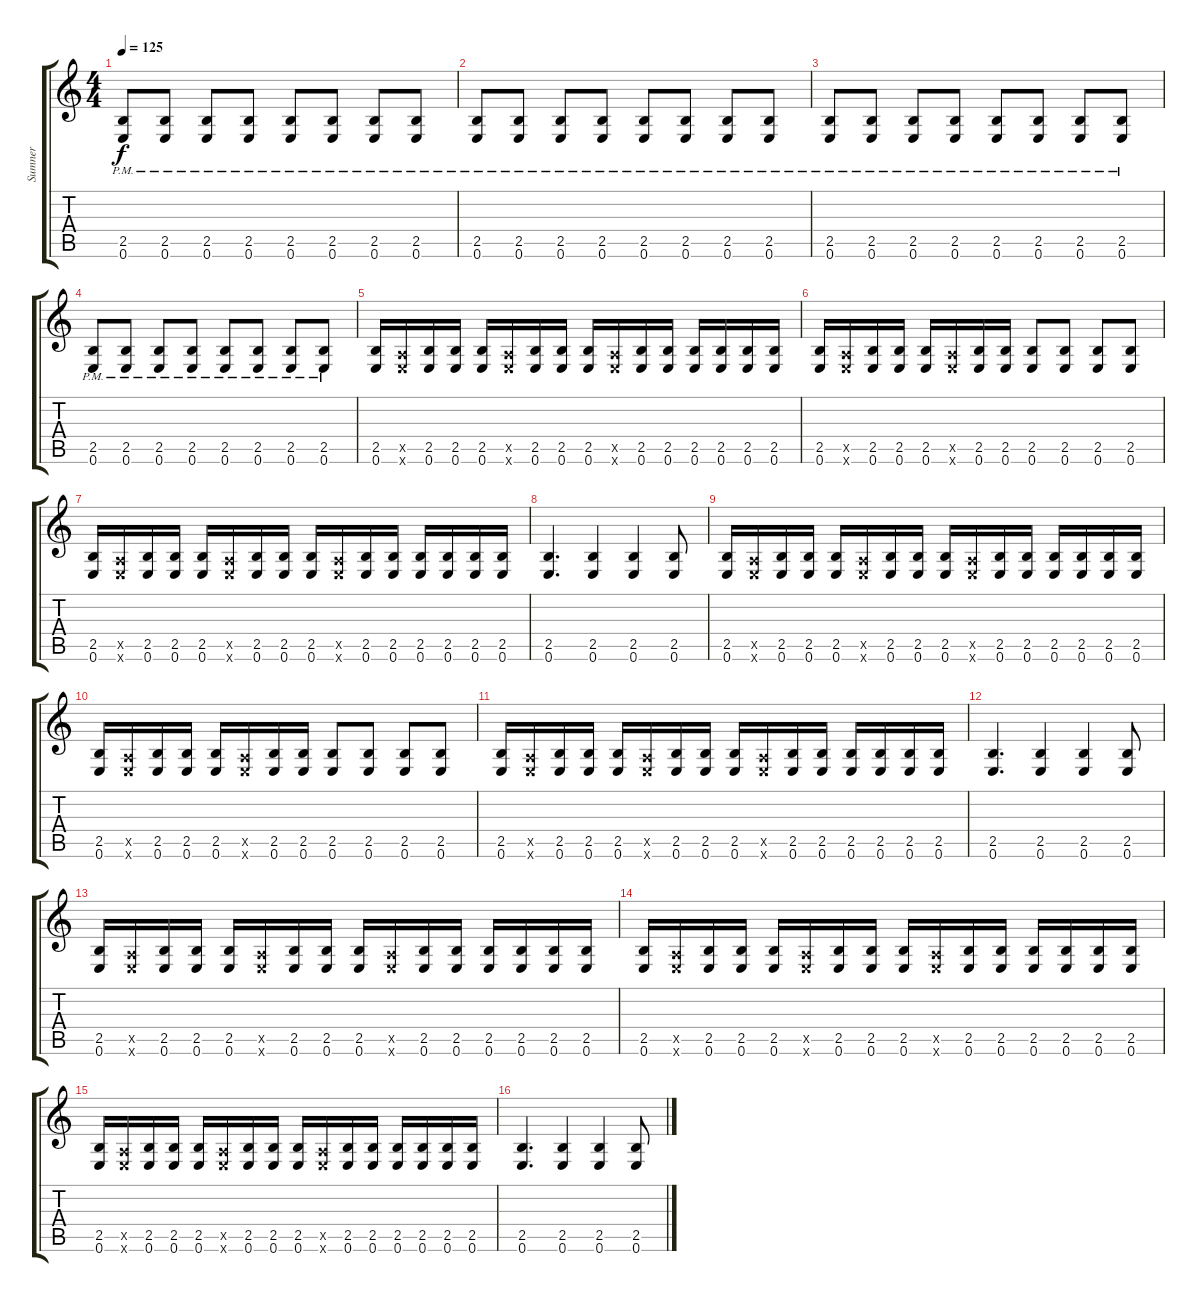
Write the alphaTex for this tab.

\track ("Sumner" "Sumner") {instrument overdrivenguitar}
\staff {score tabs}
\tuning (E4 B3 G3 D3 A2 E2) {hide}
\ts (4 4)
\tempo 125
\clef g2
\ks c
(2.5{pm} 0.6).8{dy f volume 13} (2.5{pm} 0.6).8 (2.5{pm} 0.6).8 (2.5{pm} 0.6).8 (2.5{pm} 0.6).8 (2.5{pm} 0.6).8 (2.5{pm} 0.6).8 (2.5{pm} 0.6).8 |
(2.5{pm} 0.6).8 (2.5{pm} 0.6).8 (2.5{pm} 0.6).8 (2.5{pm} 0.6).8 (2.5{pm} 0.6).8 (2.5{pm} 0.6).8 (2.5{pm} 0.6).8 (2.5{pm} 0.6).8 |
(2.5{pm} 0.6).8 (2.5{pm} 0.6).8 (2.5{pm} 0.6).8 (2.5{pm} 0.6).8 (2.5{pm} 0.6).8 (2.5{pm} 0.6).8 (2.5{pm} 0.6).8 (2.5{pm} 0.6).8 |
(2.5{pm} 0.6).8 (2.5{pm} 0.6).8 (2.5{pm} 0.6).8 (2.5{pm} 0.6).8 (2.5{pm} 0.6).8 (2.5{pm} 0.6).8 (2.5{pm} 0.6).8 (2.5{pm} 0.6).8 |
(2.5 0.6).16 (0.5{x} 0.6{x}).16 (2.5 0.6).16 (2.5 0.6).16 (2.5 0.6).16 (0.5{x} 0.6{x}).16 (2.5 0.6).16 (2.5 0.6).16 (2.5 0.6).16 (0.5{x} 0.6{x}).16 (2.5 0.6).16 (2.5 0.6).16 (2.5 0.6).16 (2.5 0.6).16 (2.5 0.6).16 (2.5 0.6).16 |
(2.5 0.6).16 (0.5{x} 0.6{x}).16 (2.5 0.6).16 (2.5 0.6).16 (2.5 0.6).16 (0.5{x} 0.6{x}).16 (2.5 0.6).16 (2.5 0.6).16 (2.5 0.6).8 (2.5 0.6).8 (2.5 0.6).8 (2.5 0.6).8 |
(2.5 0.6).16 (0.5{x} 0.6{x}).16 (2.5 0.6).16 (2.5 0.6).16 (2.5 0.6).16 (0.5{x} 0.6{x}).16 (2.5 0.6).16 (2.5 0.6).16 (2.5 0.6).16 (0.5{x} 0.6{x}).16 (2.5 0.6).16 (2.5 0.6).16 (2.5 0.6).16 (2.5 0.6).16 (2.5 0.6).16 (2.5 0.6).16 |
(2.5 0.6).4{d} (2.5 0.6).4 (2.5 0.6).4 (2.5 0.6).8 |
(2.5 0.6).16 (0.5{x} 0.6{x}).16 (2.5 0.6).16 (2.5 0.6).16 (2.5 0.6).16 (0.5{x} 0.6{x}).16 (2.5 0.6).16 (2.5 0.6).16 (2.5 0.6).16 (0.5{x} 0.6{x}).16 (2.5 0.6).16 (2.5 0.6).16 (2.5 0.6).16 (2.5 0.6).16 (2.5 0.6).16 (2.5 0.6).16 |
(2.5 0.6).16 (0.5{x} 0.6{x}).16 (2.5 0.6).16 (2.5 0.6).16 (2.5 0.6).16 (0.5{x} 0.6{x}).16 (2.5 0.6).16 (2.5 0.6).16 (2.5 0.6).8 (2.5 0.6).8 (2.5 0.6).8 (2.5 0.6).8 |
(2.5 0.6).16 (0.5{x} 0.6{x}).16 (2.5 0.6).16 (2.5 0.6).16 (2.5 0.6).16 (0.5{x} 0.6{x}).16 (2.5 0.6).16 (2.5 0.6).16 (2.5 0.6).16 (0.5{x} 0.6{x}).16 (2.5 0.6).16 (2.5 0.6).16 (2.5 0.6).16 (2.5 0.6).16 (2.5 0.6).16 (2.5 0.6).16 |
(2.5 0.6).4{d} (2.5 0.6).4 (2.5 0.6).4 (2.5 0.6).8 |
(2.5 0.6).16 (0.5{x} 0.6{x}).16 (2.5 0.6).16 (2.5 0.6).16 (2.5 0.6).16 (0.5{x} 0.6{x}).16 (2.5 0.6).16 (2.5 0.6).16 (2.5 0.6).16 (0.5{x} 0.6{x}).16 (2.5 0.6).16 (2.5 0.6).16 (2.5 0.6).16 (2.5 0.6).16 (2.5 0.6).16 (2.5 0.6).16 |
(2.5 0.6).16 (0.5{x} 0.6{x}).16 (2.5 0.6).16 (2.5 0.6).16 (2.5 0.6).16 (0.5{x} 0.6{x}).16 (2.5 0.6).16 (2.5 0.6).16 (2.5 0.6).16 (0.5{x} 0.6{x}).16 (2.5 0.6).16 (2.5 0.6).16 (2.5 0.6).16 (2.5 0.6).16 (2.5 0.6).16 (2.5 0.6).16 |
(2.5 0.6).16 (0.5{x} 0.6{x}).16 (2.5 0.6).16 (2.5 0.6).16 (2.5 0.6).16 (0.5{x} 0.6{x}).16 (2.5 0.6).16 (2.5 0.6).16 (2.5 0.6).16 (0.5{x} 0.6{x}).16 (2.5 0.6).16 (2.5 0.6).16 (2.5 0.6).16 (2.5 0.6).16 (2.5 0.6).16 (2.5 0.6).16 |
(2.5 0.6).4{d} (2.5 0.6).4 (2.5 0.6).4 (2.5 0.6).8
